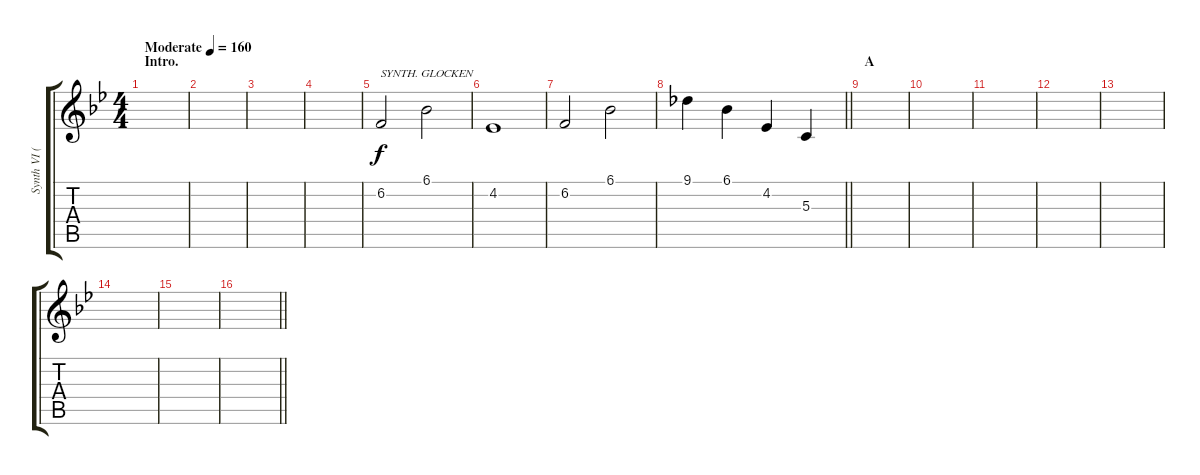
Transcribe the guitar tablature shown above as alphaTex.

\track ("Synth VI (Kotobuki Tsumugi)" "Synth VI (") {instrument glockenspiel}
\staff {score tabs}
\tuning (E4 B3 G3 D3 A2 E2) {hide}
\ts (4 4)
\section ("" "Intro.")
\tempo (160 "Moderate")
\clef g2
\ks bb
|
|
|
|
6.2.2{txt "SYNTH. GLOCKEN"} 6.1.2 |
4.2.1 |
6.2.2 6.1.2 |
\barLineRight lightlight
9.1.4 6.1.4 4.2.4 5.3.4 |
\section ("" "A")
|
|
|
|
|
|
|
\barLineRight lightlight
